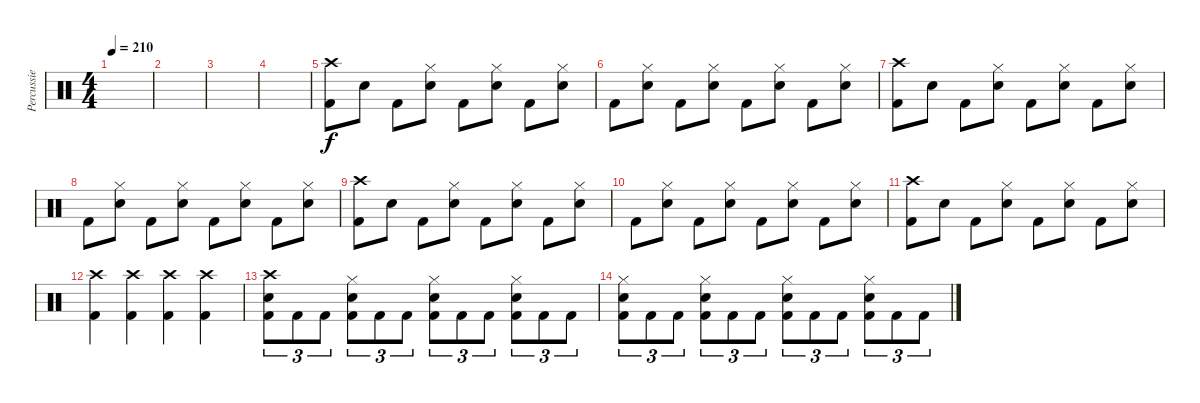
\track ("Percussie" "Percussie") {instrument percussion}
\staff {score}
\articulation defaults
\ts (4 4)
\tempo 210
\clef neutral
\ks c
|
|
|
|
("Crash high (hit)" "Kick (hit) 2").8 "Electric Snare (hit)".8 "Kick (hit) 2".8 ("Hi-Hat (closed)" "Electric Snare (hit)").8 "Kick (hit) 2".8 ("Hi-Hat (closed)" "Electric Snare (hit)").8 "Kick (hit) 2".8 ("Hi-Hat (closed)" "Electric Snare (hit)").8 |
"Kick (hit) 2".8 ("Hi-Hat (closed)" "Electric Snare (hit)").8 "Kick (hit) 2".8 ("Hi-Hat (closed)" "Electric Snare (hit)").8 "Kick (hit) 2".8 ("Hi-Hat (closed)" "Electric Snare (hit)").8 "Kick (hit) 2".8 ("Hi-Hat (closed)" "Electric Snare (hit)").8 |
("Crash high (hit)" "Kick (hit) 2").8 "Electric Snare (hit)".8 "Kick (hit) 2".8 ("Hi-Hat (closed)" "Electric Snare (hit)").8 "Kick (hit) 2".8 ("Hi-Hat (closed)" "Electric Snare (hit)").8 "Kick (hit) 2".8 ("Hi-Hat (closed)" "Electric Snare (hit)").8 |
"Kick (hit) 2".8 ("Hi-Hat (closed)" "Electric Snare (hit)").8 "Kick (hit) 2".8 ("Hi-Hat (closed)" "Electric Snare (hit)").8 "Kick (hit) 2".8 ("Hi-Hat (closed)" "Electric Snare (hit)").8 "Kick (hit) 2".8 ("Hi-Hat (closed)" "Electric Snare (hit)").8 |
("Crash high (hit)" "Kick (hit) 2").8 "Electric Snare (hit)".8 "Kick (hit) 2".8 ("Hi-Hat (closed)" "Electric Snare (hit)").8 "Kick (hit) 2".8 ("Hi-Hat (closed)" "Electric Snare (hit)").8 "Kick (hit) 2".8 ("Hi-Hat (closed)" "Electric Snare (hit)").8 |
"Kick (hit) 2".8 ("Hi-Hat (closed)" "Electric Snare (hit)").8 "Kick (hit) 2".8 ("Hi-Hat (closed)" "Electric Snare (hit)").8 "Kick (hit) 2".8 ("Hi-Hat (closed)" "Electric Snare (hit)").8 "Kick (hit) 2".8 ("Hi-Hat (closed)" "Electric Snare (hit)").8 |
("Crash high (hit)" "Kick (hit) 2").8 "Electric Snare (hit)".8 "Kick (hit) 2".8 ("Hi-Hat (closed)" "Electric Snare (hit)").8 "Kick (hit) 2".8 ("Hi-Hat (closed)" "Electric Snare (hit)").8 "Kick (hit) 2".8 ("Hi-Hat (closed)" "Electric Snare (hit)").8 |
("Crash high (hit)" "Kick (hit) 2").4 ("Crash high (hit)" "Kick (hit) 2").4 ("Crash high (hit)" "Kick (hit) 2").4 ("Crash high (hit)" "Kick (hit) 2").4 |
("Crash high (hit)" "Electric Snare (hit)" "Kick (hit) 2").8{tu (3 2)} "Kick (hit) 2".8{tu (3 2)} "Kick (hit) 2".8{tu (3 2)} ("Hi-Hat (closed)" "Electric Snare (hit)" "Kick (hit) 2").8{tu (3 2)} "Kick (hit) 2".8{tu (3 2)} "Kick (hit) 2".8{tu (3 2)} ("Hi-Hat (closed)" "Electric Snare (hit)" "Kick (hit) 2").8{tu (3 2)} "Kick (hit) 2".8{tu (3 2)} "Kick (hit) 2".8{tu (3 2)} ("Hi-Hat (closed)" "Electric Snare (hit)" "Kick (hit) 2").8{tu (3 2)} "Kick (hit) 2".8{tu (3 2)} "Kick (hit) 2".8{tu (3 2)} |
("Hi-Hat (closed)" "Electric Snare (hit)" "Kick (hit) 2").8{tu (3 2)} "Kick (hit) 2".8{tu (3 2)} "Kick (hit) 2".8{tu (3 2)} ("Hi-Hat (closed)" "Electric Snare (hit)" "Kick (hit) 2").8{tu (3 2)} "Kick (hit) 2".8{tu (3 2)} "Kick (hit) 2".8{tu (3 2)} ("Hi-Hat (closed)" "Electric Snare (hit)" "Kick (hit) 2").8{tu (3 2)} "Kick (hit) 2".8{tu (3 2)} "Kick (hit) 2".8{tu (3 2)} ("Hi-Hat (closed)" "Electric Snare (hit)" "Kick (hit) 2").8{tu (3 2)} "Kick (hit) 2".8{tu (3 2)} "Kick (hit) 2".8{tu (3 2)}
